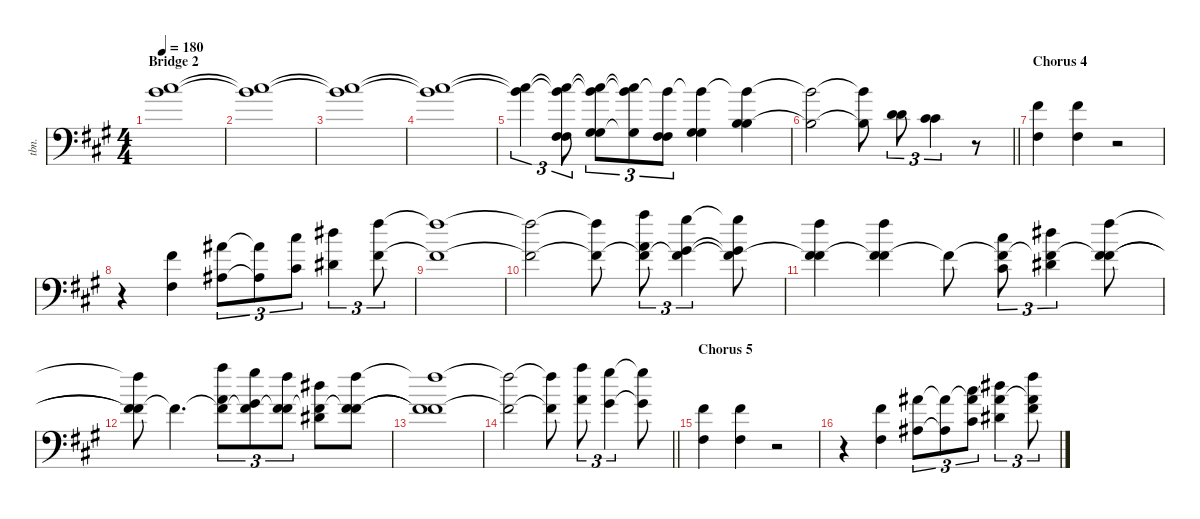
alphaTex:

\defaultSystemsLayout 4
\hideDynamics
\bracketExtendMode nobrackets
\otherSystemsTrackNameOrientation horizontal
\track ("Trombone" "tbn.") {instrument trombone}
\staff {score}
\tuning (E4 B3 G3 D3 A2 E2)
\ts (4 4)
\section ("" "Bridge 2")
\tempo 180
\clef f4
\ks a
(14.2{t acc #} 7.1{t acc forcenatural}).1{dy mf beam Down} |
(14.2{t acc #} 7.1{t acc forcenatural}).1{beam Down} |
(14.2{t acc #} 7.1{t acc forcenatural}).1{beam Down} |
(14.2{t acc #} 7.1{t acc forcenatural}).1{beam Down} |
(14.2{t acc #} 7.1{t acc forcenatural}).4{tu (3 2) beam Down} (4.4{acc #} 9.5{acc #} 14.2{t acc #} 7.1{t acc forcenatural}).8{tu (3 2) dy f beam Down} (1.3{acc #} 6.4{acc #} 14.2{t acc #} 7.1{t acc forcenatural}).8{tu (3 2) beam Down} (14.2{t acc #} 6.4{t acc #} 7.1{t acc forcenatural}).8{tu (3 2) beam Down} (4.4{acc #} 9.5{acc #} 7.1{t acc forcenatural}).8{tu (3 2) beam Down} (1.3{acc #} 6.4{acc #} 7.1{t acc forcenatural}).4{beam Down} (0.2{acc forcenatural} 4.3{acc forcenatural} 7.1{t acc forcenatural}).4{beam Down} |
\barLineRight lightlight
(7.1{t acc forcenatural} 0.2{t acc forcenatural}).2{beam Down} (7.1{t acc forcenatural} 0.2{t acc forcenatural}).8{beam Down} (3.2{acc forcenatural} 7.3{acc forcenatural}).8{tu (3 2) beam Down} (2.2{acc #} 6.3{acc #}).4{tu (3 2) beam Down} r.8{beam Down} |
\section ("" "Chorus 4")
(2.1{acc #} 4.4{acc #}).4{beam Down} (2.1{acc #} 4.4{acc #}).4{beam Down} r.2{beam Down} |
r.4{beam Down} (2.1{acc #} 4.4{acc #}).4{beam Down} (6.1{acc #} 3.3{acc #}).8{tu (3 2) beam Down} (6.1{t acc #} 3.3{t acc #}).8{tu (3 2) beam Down} (9.1{acc #} 6.3{acc #}).8{tu (3 2) beam Down} (11.1{acc #} 8.3{acc #}).4{tu (3 2) beam Down} (14.1{acc #} 11.3{acc #}).8{tu (3 2) beam Down} |
(14.1{t acc #} 11.3{t acc #}).1{beam Down} |
(14.1{t acc #} 11.3{t acc #}).2{beam Down} (14.1{t acc #} 11.3{t acc #}).8{beam Down} (17.1{acc forcenatural} 19.4{acc forcenatural} 11.3{t acc #}).8{tu (3 2) beam Down} (16.1{acc #} 18.4{acc #} 11.3{t acc #}).4{tu (3 2) beam Down} (16.1{t acc #} 18.4{t acc #} 11.3{t acc #}).8{beam Down} |
(14.1{acc #} 16.4{acc #} 11.3{t acc #}).4{beam Down} (14.1{acc #} 16.4{acc #} 11.3{t acc #}).4{beam Down} 11.3{t acc #}.8{dy mf beam Down} (14.2{acc #} 16.5{acc #} 11.3{t acc #}).8{tu (3 2) dy f beam Down} (11.1{acc #} 13.4{acc #} 11.3{t acc #}).4{tu (3 2) beam Down} (14.1{acc #} 16.4{acc #} 11.3{t acc #}).8{beam Down} |
(14.1{t acc #} 16.4{t acc #} 11.3{t acc #}).8{beam Down} 11.3{t acc #}.4{d dy mf beam Down} (17.1{acc forcenatural} 19.4{acc forcenatural} 11.3{t acc #}).8{tu (3 2) dy f beam Down} (16.1{acc #} 18.4{acc #} 11.3{t acc #}).8{tu (3 2) beam Down} (14.1{acc #} 16.4{acc #} 11.3{t acc #}).8{tu (3 2) beam Down} (16.2{acc #} 18.5{acc #} 11.3{t acc #}).8{beam Down} (14.1{acc #} 16.4{acc #} 11.3{t acc #}).8{beam Down} |
(14.1{t acc #} 16.4{t acc #} 11.3{t acc #}).1{beam Down} |
\barLineRight lightlight
(14.1{t acc #} 11.3{t acc #}).2{beam Down} (14.1{t acc #} 11.3{t acc #}).8{beam Down} (17.1{acc forcenatural} 19.4{acc forcenatural}).8{tu (3 2) beam Down} (16.1{acc #} 18.4{acc #}).4{tu (3 2) beam Down} (16.1{t acc #} 18.4{t acc #}).8{beam Down} |
\section ("" "Chorus 5")
(16.4{acc #} 14.6{acc #}).4{beam Down} (16.4{acc #} 14.6{acc #}).4{beam Down} r.2{beam Down} |
r.4{beam Down} (16.4{acc #} 14.6{acc #}).4{beam Down} (15.3{acc #} 13.5{acc #}).8{tu (3 2) beam Down} (15.3{t acc #} 13.5{t acc #}).8{tu (3 2) beam Down} (14.2{acc #} 16.5{acc #} 15.3{t acc #}).8{tu (3 2) beam Down} (11.1{acc #} 13.4{acc #} 15.3{t acc #}).4{tu (3 2) beam Down} (14.1{acc #} 16.4{acc #} 15.3{t acc #}).8{tu (3 2) beam Down}
